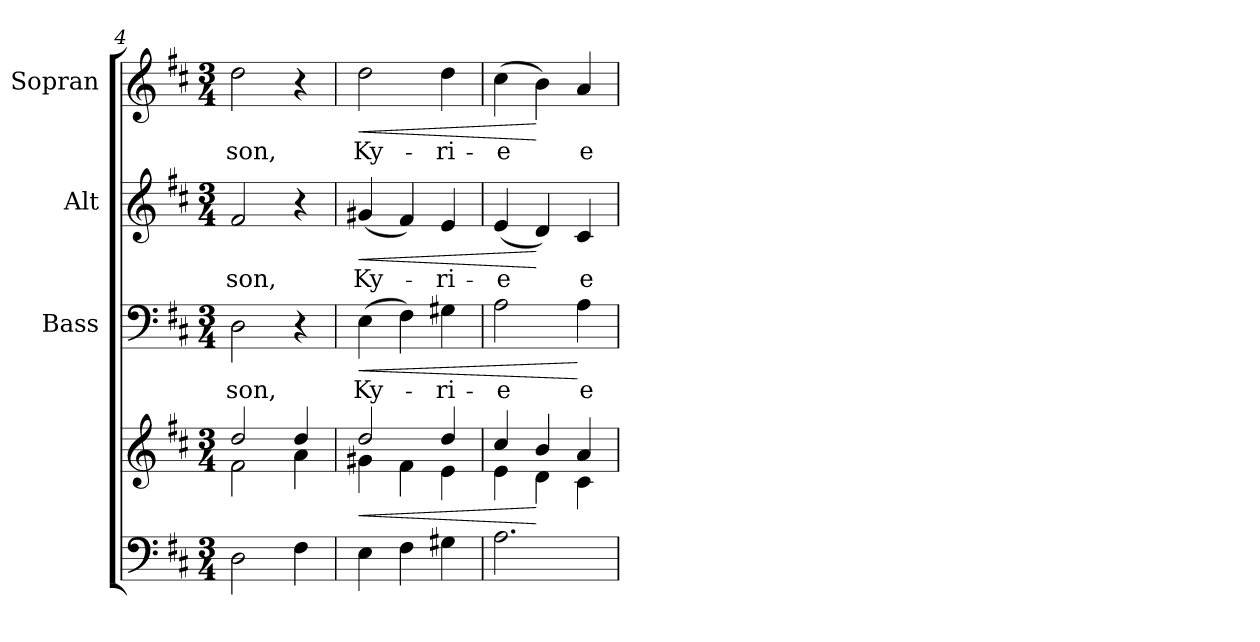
**kern	**kern	**dynam	**kern	**text	**dynam	**kern	**text	**dynam	**kern	**text	**dynam
*part4	*part4	*part4	*part3	*part3	*part3	*part2	*part2	*part2	*part1	*part1	*part1
*staff5	*staff4	*staff4/5	*staff3	*staff3	*staff3	*staff2	*staff2	*staff2	*staff1	*staff1	*staff1
*	*	*	*I"Bass	*	*	*I"Alt	*	*	*I"Sopran	*	*
*	*	*	*I'B.	*	*	*I'A.	*	*	*I'S.	*	*
*clefF4	*clefG2	*	*clefF4	*	*	*clefG2	*	*	*clefG2	*	*
*k[f#c#]	*k[f#c#]	*	*k[f#c#]	*	*	*k[f#c#]	*	*	*k[f#c#]	*	*
*D:	*D:	*	*D:	*	*	*D:	*	*	*D:	*	*
*M3/4	*M3/4	*	*M3/4	*	*	*M3/4	*	*	*M3/4	*	*
=4	=4	=4	=4	=4	=4	=4	=4	=4	=4	=4	=4
*	*^	*	*	*	*	*	*	*	*	*	*
!	!	!	!	!	!LO:LY:b	!	!	!LO:LY:b	!	!	!LO:LY:b	!
2D\	2dd/	2f#\	.	2D\	-son,	.	2f#/	-son,	.	2dd\	-son,	.
4F#\	4dd/	4a\	.	4r	.	.	4r	.	.	4r	.	.
=5	=5	=5	=5	=5	=5	=5	=5	=5	=5	=5	=5	=5
!	!	!	!LO:HP:b	!	!LO:LY:b	!LO:HP:b	!	!LO:LY:b	!LO:HP:b	!	!LO:LY:b	!LO:HP:b
4E\	2dd/	4g#X\	<	(>4E\	Ky-	<	(<4g#X/	Ky-	<	2dd\	Ky-	<
4F#\	.	4f#\	.	4F#\)	.	.	4f#/)	.	.	.	.	.
!	!	!	!	!	!LO:LY:b	!	!	!LO:LY:b	!	!	!LO:LY:b	!
4G#X\	4dd/	4e\	.	4G#X\	-ri-	.	4e/	-ri-	.	4dd\	-ri-	.
=6	=6	=6	=6	=6	=6	=6	=6	=6	=6	=6	=6	=6
!	!	!	!	!	!LO:LY:b	!	!	!LO:LY:b	!	!	!LO:LY:b	!
2.A\	4cc#/	4e\	.	2A\	-e	.	(<4e/	-e	.	(>4cc#\	-e	.
.	4b/	4d\	[	.	.	.	4d/)	.	[	4b\)	.	[
!	!	!	!	!	!LO:LY:b	!	!	!LO:LY:b	!	!	!LO:LY:b	!
.	4a/	4c#\	.	4A\	e-	[	4c#/	e-	.	4a/	e-	.
*	*v	*v	*	*	*	*	*	*	*	*	*	*
=	=	=	=	=	=	=	=	=	=	=	=
*-	*-	*-	*-	*-	*-	*-	*-	*-	*-	*-	*-
